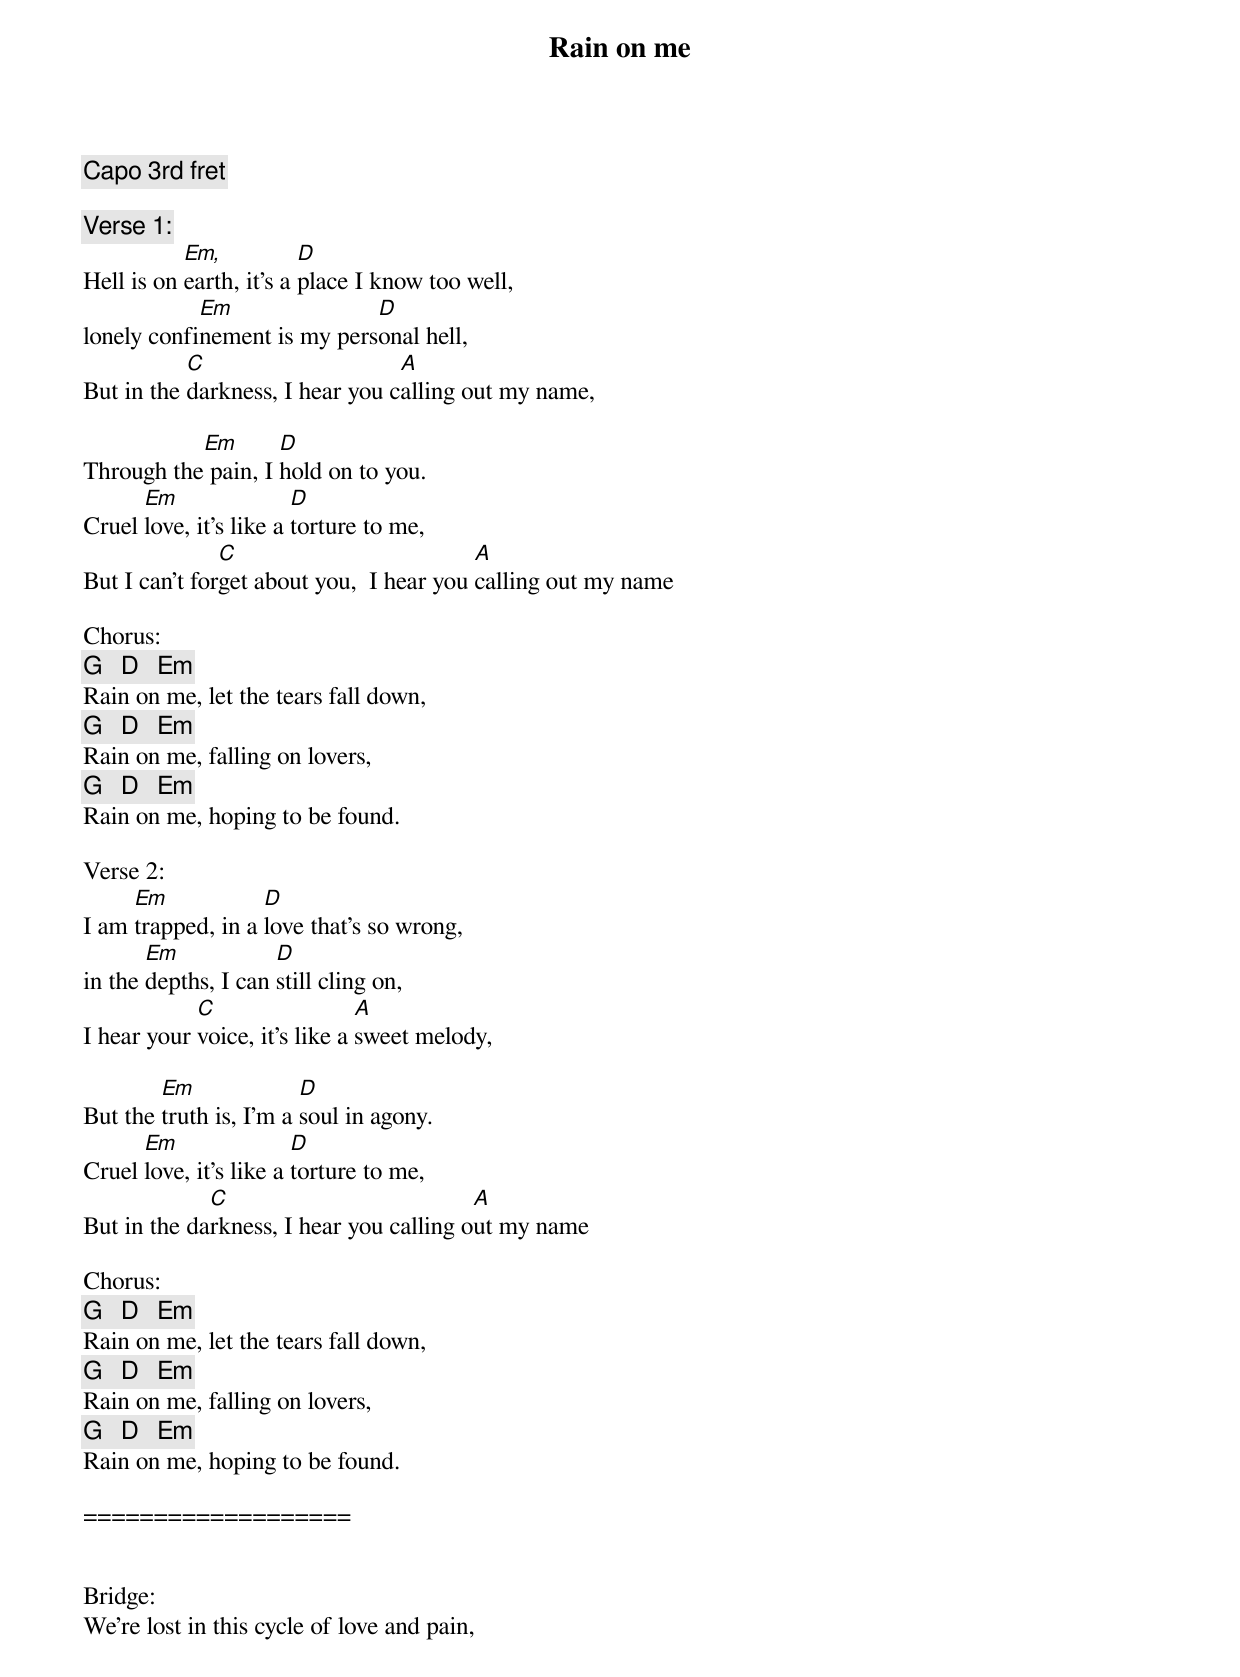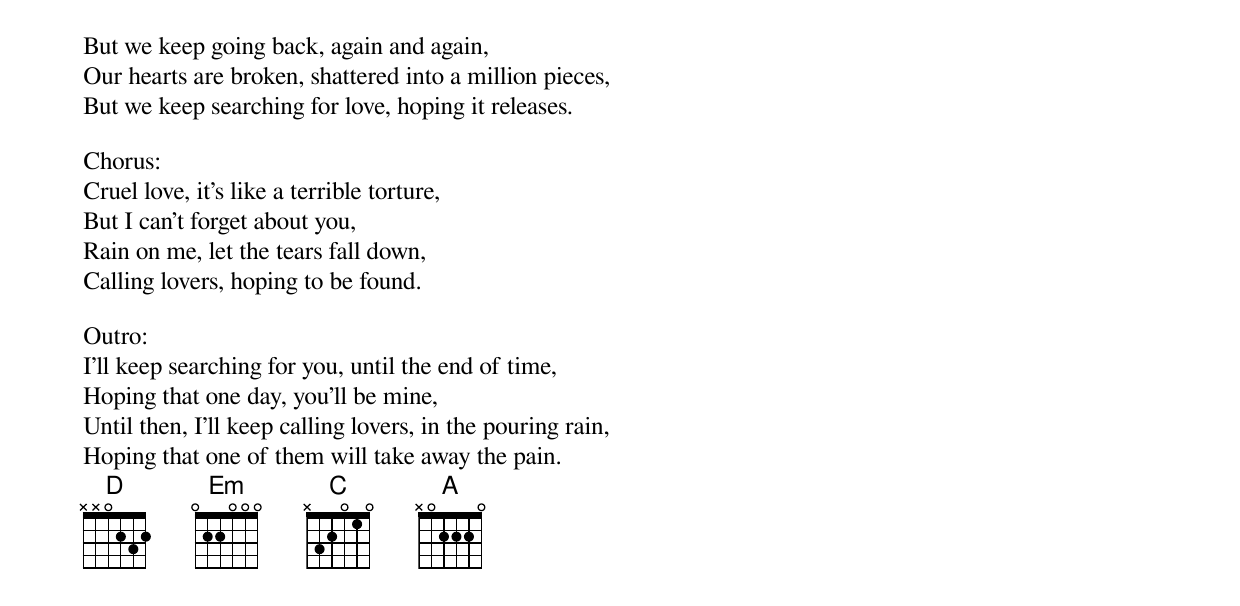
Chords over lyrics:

Rain on me

Capo 3rd fret

Verse 1:
           Em,           D
Hell is on earth, it's a place I know too well,
            Em               D
lonely confinement is my personal hell,
           C                     A
But in the darkness, I hear you calling out my name,

           Em       D
Through the pain, I hold on to you.
      Em                D
Cruel love, it's like a torture to me,
               C                          A
But I can't forget about you,  I hear you calling out my name

Chorus:
[G   D   Em]
Rain on me, let the tears fall down,
[G   D   Em]
Rain on me, falling on lovers,
[G   D   Em]
Rain on me, hoping to be found.

Verse 2:
     Em            D
I am trapped, in a love that's so wrong,
       Em            D
in the depths, I can still cling on,
            C                  A
I hear your voice, it's like a sweet melody,

        Em              D
But the truth is, I'm a soul in agony.
      Em                D
Cruel love, it's like a torture to me,
             C                           A
But in the darkness, I hear you calling out my name

Chorus:
[G   D   Em]
Rain on me, let the tears fall down,
[G   D   Em]
Rain on me, falling on lovers,
[G   D   Em]
Rain on me, hoping to be found.

===================


Bridge:
We're lost in this cycle of love and pain,
But we keep going back, again and again,
Our hearts are broken, shattered into a million pieces,
But we keep searching for love, hoping it releases.

Chorus:
Cruel love, it's like a terrible torture,
But I can't forget about you,
Rain on me, let the tears fall down,
Calling lovers, hoping to be found.

Outro:
I'll keep searching for you, until the end of time,
Hoping that one day, you'll be mine,
Until then, I'll keep calling lovers, in the pouring rain,
Hoping that one of them will take away the pain.
